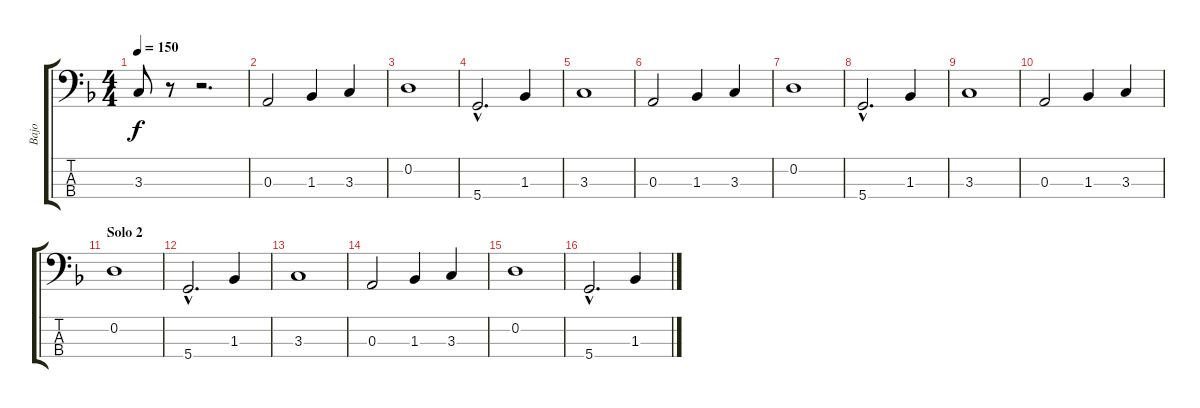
\track ("Bajo" "Bajo") {instrument electricbasspick}
\staff {score tabs}
\tuning (G2 D2 A1 D1) {hide}
\ts (4 4)
\tempo 150
\clef f4
\ks dminor
3.3.8{dy f} r.8 r.2{d} |
0.3.2 1.3.4 3.3.4 |
0.2.1 |
5.4{hac}.2{d} 1.3.4 |
3.3.1 |
0.3.2 1.3.4 3.3.4 |
0.2.1 |
5.4{hac}.2{d} 1.3.4 |
3.3.1 |
0.3.2 1.3.4 3.3.4 |
\section ("" "Solo 2")
0.2.1 |
5.4{hac}.2{d} 1.3.4 |
3.3.1 |
0.3.2 1.3.4 3.3.4 |
0.2.1 |
5.4{hac}.2{d} 1.3.4
